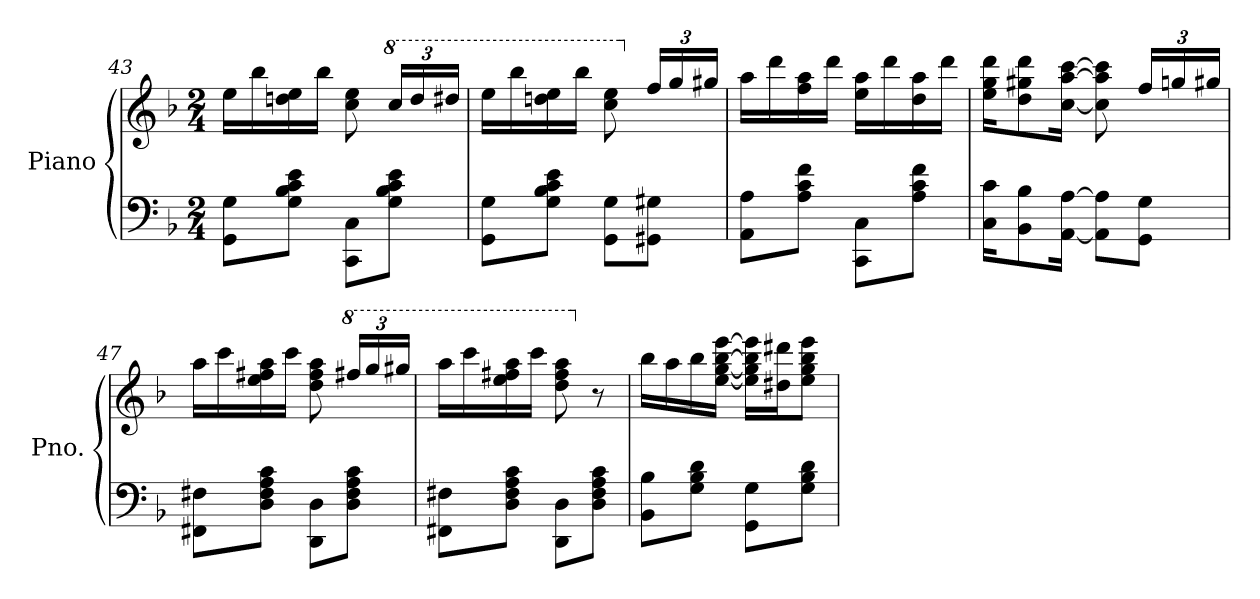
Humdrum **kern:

**kern	**kern
*part1	*part1
*staff2	*staff1
*I"Piano	*
*I'Pno.	*
!!LO:PB:g=z
*clefF4	*clefG2
*k[b-]	*k[b-]
*M2/4	*M2/4
=43	=43
8GG\ 8G\L	16ee\LL
.	16bb-\
8G\ 8B-\ 8c\ 8e\J	16ddn\ 16ee\
.	16bb-\JJ
8CC\ 8C\L	8cc\ 8ee\
*	*8va
*	*Xbrackettup
8G\ 8B-\ 8c\ 8e\J	24ccc!/LL
.	24ddd!/
.	24ddd#X!/JJ
=44	=44
8GG\ 8G\L	16eee\LL
.	16bbb-\
8G\ 8B-\ 8c\ 8e\J	16dddn\ 16eee\
.	16bbb-\JJ
8GG\ 8G\L	8ccc\ 8eee\
*	*X8va
8GG#X\ 8G#X\J	24ff!/LL
.	24gg!/
.	24gg#X!/JJ
=45	=45
8AA\ 8A\L	16aa\LL
.	16ddd\
8A\ 8c\ 8f\J	16ff\ 16aa\
.	16ddd\JJ
8CC\ 8C\L	16ee\ 16aa\LL
.	16ddd\
8A\ 8c\ 8f\J	16dd\ 16aa\
.	16ddd\JJ
=46	=46
16C\ 16c\KL	16ee\ 16gg\ 16ddd\KL
8BB-\ 8B-\	8dd\ 8gg#X\ 8ddd\
[16AA\ [16A\Jk	[16cc\ [16aa\ [16ccc\Jk
8AA\] 8A\]L	8cc\] 8aa\] 8ccc\]
8GG\ 8G\J	24ff!/LL
.	24ggni!/
.	24gg#X!/JJ
!!LO:LB:g=z
=47	=47
8FF#X\ 8F#X\L	16aa\LL
.	16ccc\
8D\ 8F#\ 8A\ 8c\J	16ee\ 16ff#X\ 16aa\
.	16ccc\JJ
8DD\ 8D\L	8dd\ 8ff#\ 8aa\
*	*8va
8D\ 8F#\ 8A\ 8c\J	24fff#X!/LL
.	24ggg!/
.	24ggg#X!/JJ
=48	=48
8FF#X\ 8F#X\L	16aaa\LL
.	16cccc\
8D\ 8F#\ 8A\ 8c\J	16eee\ 16fff#X\ 16aaa\
.	16cccc\JJ
8DD\ 8D\L	8ddd\ 8fff#\ 8aaa\
*	*X8va
8D\ 8F#\ 8A\ 8c\J	8r
=49	=49
8BB-\ 8B-\L	16bb-\LL
.	16aa\
8G\ 8B-\ 8d\J	16bb-\
.	[16ee\ [16gg\ [16bb-\ [16eee\JJ
8GG\ 8G\L	16ee\] 16gg\] 16bb-\] 16eee\]LL
.	16dd#X\ 16ddd#X\J
8G\ 8B-\ 8d\J	8ee\ 8gg\ 8bb-\ 8eee\J
=	=
*-	*-
